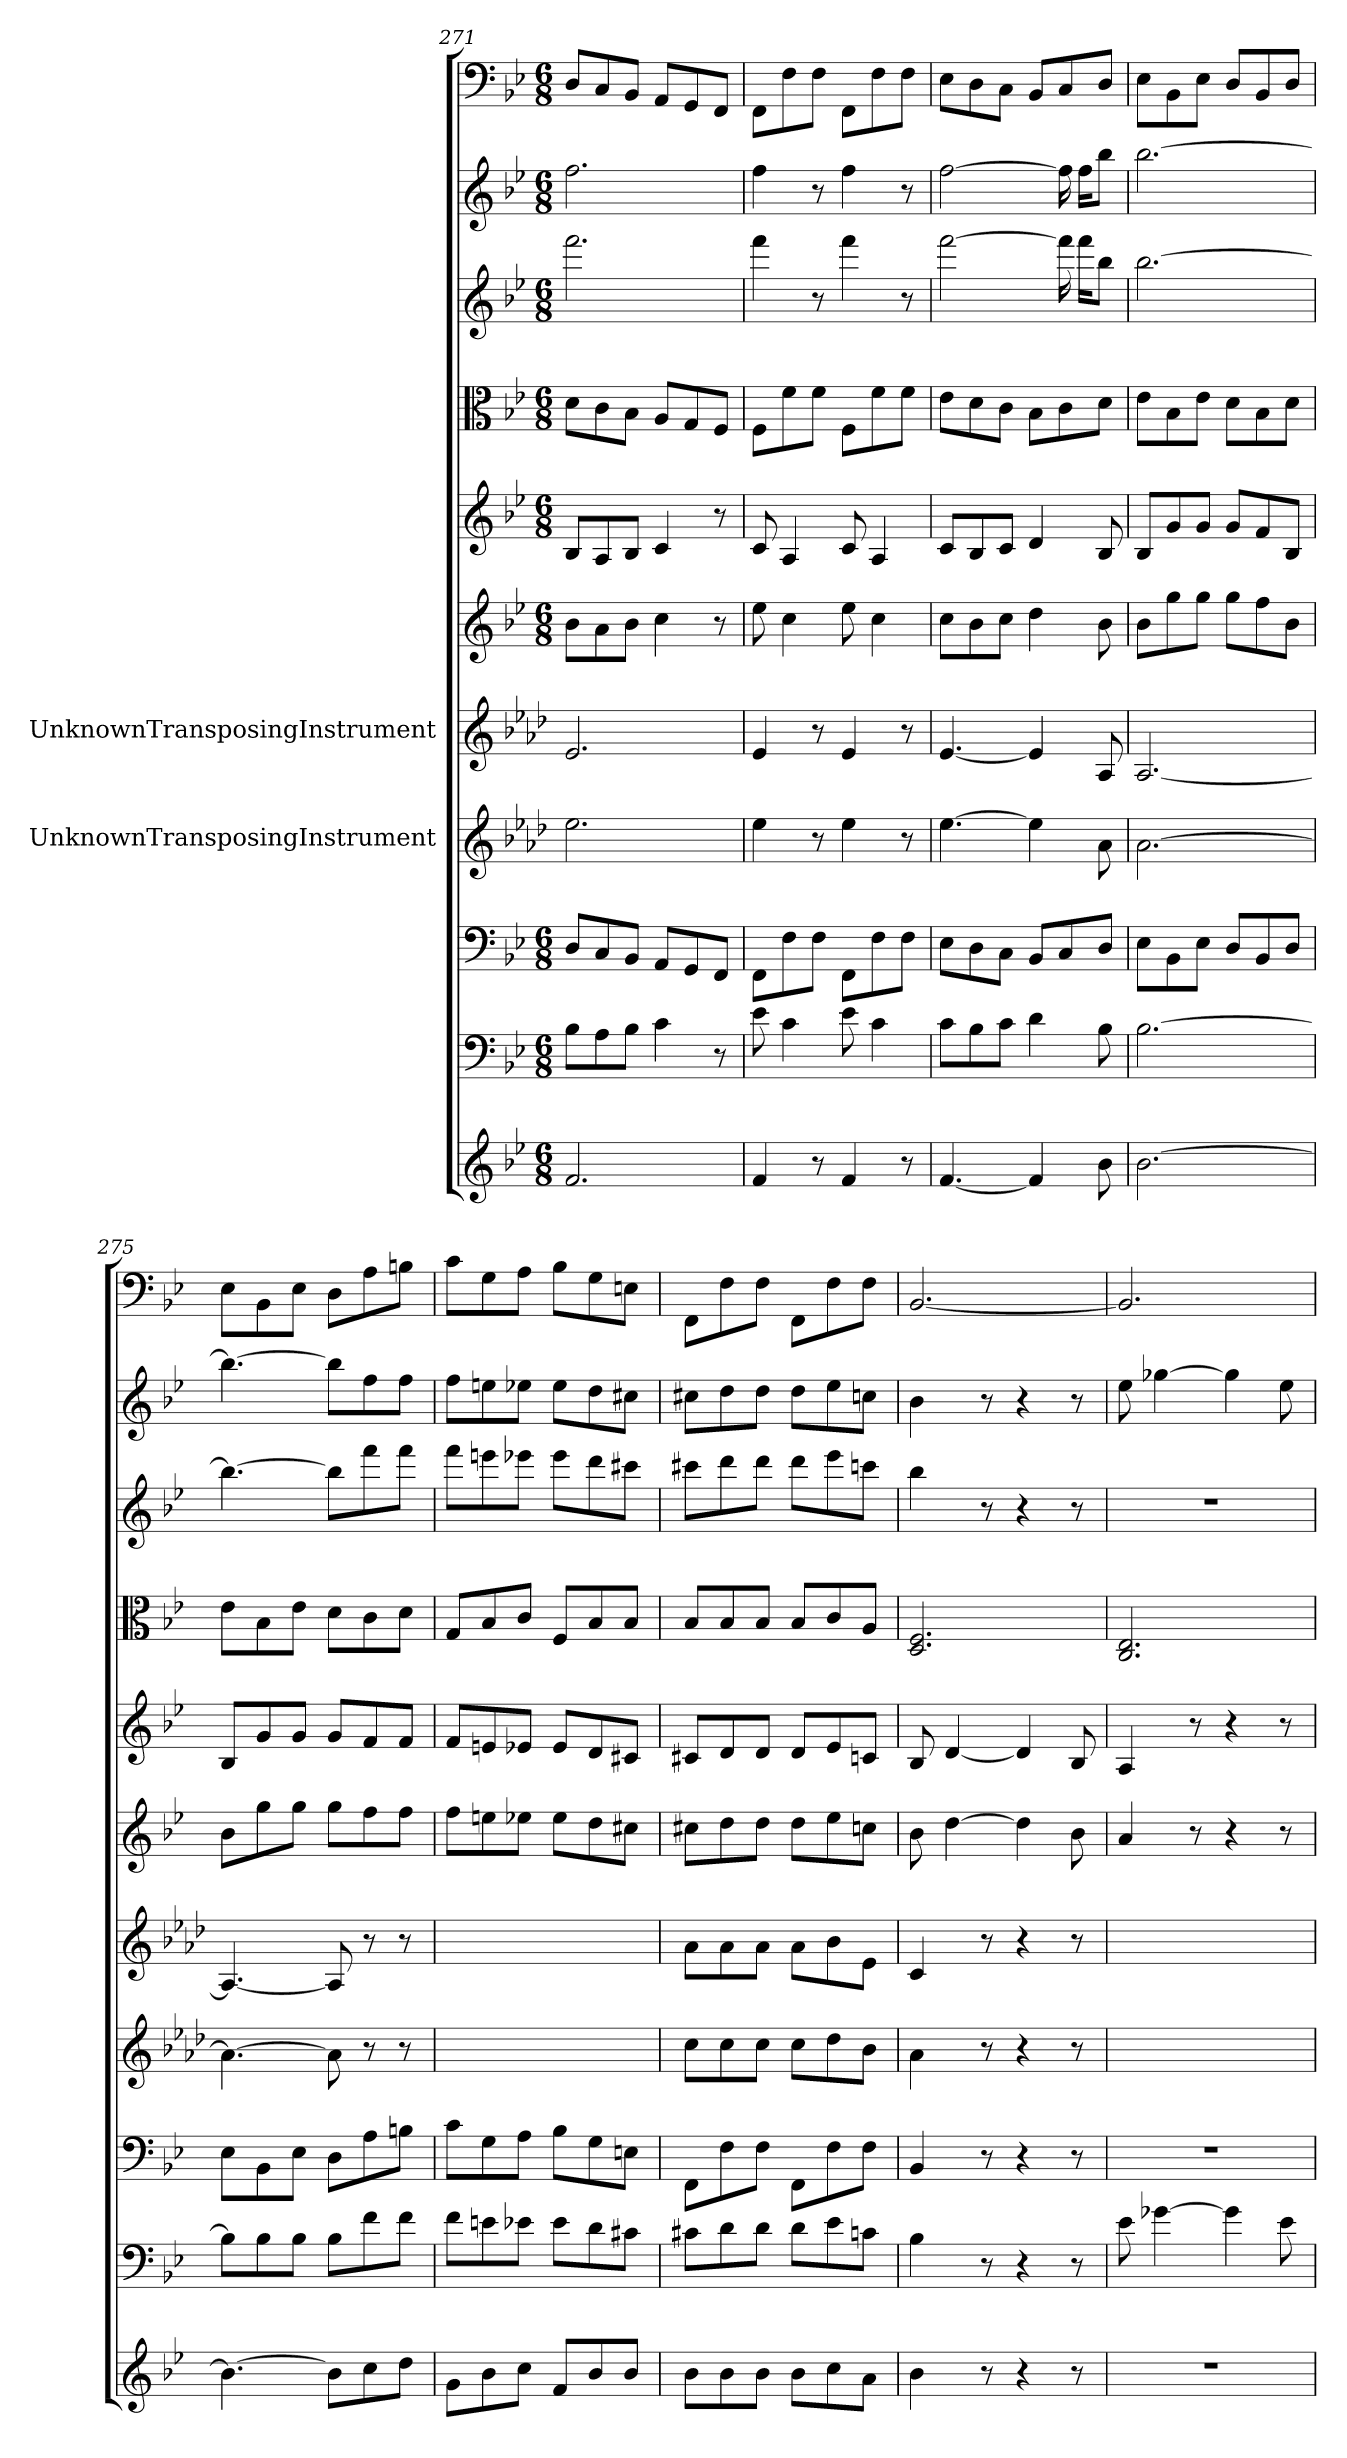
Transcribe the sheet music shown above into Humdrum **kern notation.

**kern	**kern	**kern	**kern	**kern	**kern	**kern	**kern	**kern	**kern	**kern
*part11	*part10	*part9	*part8	*part7	*part6	*part5	*part4	*part3	*part2	*part1
*staff11	*staff10	*staff9	*staff8	*staff7	*staff6	*staff5	*staff4	*staff3	*staff2	*staff1
*	*	*	*I"UnknownTransposingInstrument	*I"UnknownTransposingInstrument	*	*	*	*	*	*
*clefG2	*clefF4	*clefF4	*clefG2	*clefG2	*clefG2	*clefG2	*clefC3	*clefG2	*clefG2	*clefF4
*	*	*	*ITrd-1c-2	*ITrd-1c-2	*	*	*	*	*	*
*k[b-e-]	*k[b-e-]	*k[b-e-]	*k[b-e-]	*k[b-e-]	*k[b-e-]	*k[b-e-]	*k[b-e-]	*k[b-e-]	*k[b-e-]	*k[b-e-]
*B-:	*B-:	*B-:	*	*	*B-:	*B-:	*B-:	*B-:	*B-:	*B-:
*M6/8	*M6/8	*M6/8	*	*	*M6/8	*M6/8	*M6/8	*M6/8	*M6/8	*M6/8
=271	=271	=271	=271	=271	=271	=271	=271	=271	=271	=271
2.f/	8B-\L	8D/L	2.ff\	2.f/	8b-\L	8B-/L	8d\L	2.fff\	2.ff\	8D/L
.	8A\	8C/	.	.	8a\	8A/	8c\	.	.	8C/
.	8B-\J	8BB-/J	.	.	8b-\J	8B-/J	8B-\J	.	.	8BB-/J
.	4c\	8AA/L	.	.	4cc\	4c/	8A/L	.	.	8AA/L
.	.	8GG/	.	.	.	.	8G/	.	.	8GG/
.	8r	8FF/J	.	.	8r	8r	8F/J	.	.	8FF/J
=272	=272	=272	=272	=272	=272	=272	=272	=272	=272	=272
4f/	8e-\	8FF\L	4ff\	4f/	8ee-\	8c/	8F\L	4fff\	4ff\	8FF\L
.	4c\	8F\	.	.	4cc\	4A/	8f\	.	.	8F\
8r	.	8F\J	8r	8r	.	.	8f\J	8r	8r	8F\J
4f/	8e-\	8FF\L	4ff\	4f/	8ee-\	8c/	8F\L	4fff\	4ff\	8FF\L
.	4c\	8F\	.	.	4cc\	4A/	8f\	.	.	8F\
8r	.	8F\J	8r	8r	.	.	8f\J	8r	8r	8F\J
=273	=273	=273	=273	=273	=273	=273	=273	=273	=273	=273
[4.f/	8c\L	8E-\L	[4.ff\	[4.f/	8cc\L	8c/L	8e-\L	[2fff\	[2ff\	8E-\L
.	8B-\	8D\	.	.	8b-\	8B-/	8d\	.	.	8D\
.	8c\J	8C\J	.	.	8cc\J	8c/J	8c\J	.	.	8C\J
4f/]	4d\	8BB-/L	4ff\]	4f/]	4dd\	4d/	8B-\L	.	.	8BB-/L
.	.	8C/	.	.	.	.	8c\	16fff]	16ff]	8C/
.	.	.	.	.	.	.	.	16fff\KL	16ff\KL	.
8b-\	8B-\	8D/J	8b-\	8B-/	8b-\	8B-/	8d\J	8bb-\J	8bb-\J	8D/J
=274	=274	=274	=274	=274	=274	=274	=274	=274	=274	=274
[2.b-\	[2.B-\	8E-\L	[2.b-\	[2.B-/	8b-\L	8B-/L	8e-\L	[2.bb-\	[2.bb-\	8E-\L
.	.	8BB-\	.	.	8gg\	8g/	8B-\	.	.	8BB-\
.	.	8E-\J	.	.	8gg\J	8g/J	8e-\J	.	.	8E-\J
.	.	8D/L	.	.	8gg\L	8g/L	8d\L	.	.	8D/L
.	.	8BB-/	.	.	8ff\	8f/	8B-\	.	.	8BB-/
.	.	8D/J	.	.	8b-\J	8B-/J	8d\J	.	.	8D/J
=275	=275	=275	=275	=275	=275	=275	=275	=275	=275	=275
4.b-\_	8B-\L]	8E-\L	4.b-\_	4.B-/_	8b-\L	8B-/L	8e-\L	4.bb-\_	4.bb-\_	8E-\L
.	8B-\	8BB-\	.	.	8gg\	8g/	8B-\	.	.	8BB-\
.	8B-\J	8E-\J	.	.	8gg\J	8g/J	8e-\J	.	.	8E-\J
8b-\L]	8B-\L	8D\L	8b-\]	8B-/]	8gg\L	8g/L	8d\L	8bb-\L]	8bb-\L]	8D\L
8cc\	8f\	8A\	8r	8r	8ff\	8f/	8c\	8fff\	8ff\	8A\
8dd\J	8f\J	8Bn\J	8r	8r	8ff\J	8f/J	8d\J	8fff\J	8ff\J	8Bn\J
=276	=276	=276	=276	=276	=276	=276	=276	=276	=276	=276
8g\L	8f\L	8c\L	2.r	2.r	8ff\L	8f/L	8G/L	8fff\L	8ff\L	8c\L
8b-\	8en\	8G\	.	.	8een\	8en/	8B-/	8eeen\	8een\	8G\
8cc\J	8e-X\J	8A\J	.	.	8ee-X\J	8e-X/J	8c/J	8eee-X\J	8ee-X\J	8A\J
8f/L	8e-\L	8B-\L	.	.	8ee-\L	8e-/L	8F/L	8eee-\L	8ee-\L	8B-\L
8b-/	8d\	8G\	.	.	8dd\	8d/	8B-/	8ddd\	8dd\	8G\
8b-/J	8c#X\J	8En\J	.	.	8cc#X\J	8c#X/J	8B-/J	8ccc#X\J	8cc#X\J	8En\J
=277	=277	=277	=277	=277	=277	=277	=277	=277	=277	=277
8b-\L	8c#X\L	8FF\L	8dd\L	8b-\L	8cc#X\L	8c#X/L	8B-/L	8ccc#X\L	8cc#X\L	8FF\L
8b-\	8d\	8F\	8dd\	8b-\	8dd\	8d/	8B-/	8ddd\	8dd\	8F\
8b-\J	8d\J	8F\J	8dd\J	8b-\J	8dd\J	8d/J	8B-/J	8ddd\J	8dd\J	8F\J
8b-\L	8d\L	8FF\L	8dd\L	8b-\L	8dd\L	8d/L	8B-/L	8ddd\L	8dd\L	8FF\L
8cc\	8e-\	8F\	8ee-\	8cc\	8ee-\	8e-/	8c/	8eee-\	8ee-\	8F\
8a\J	8cn\J	8F\J	8cc\J	8f\J	8ccn\J	8cn/J	8A/J	8cccn\J	8ccn\J	8F\J
=278	=278	=278	=278	=278	=278	=278	=278	=278	=278	=278
4b-\	4B-\	4BB-/	4b-\	4d/	8b-\	8B-/	2.D/ 2.F/	4bb-\	4b-\	[2.BB-/
.	.	.	.	.	[4dd\	[4d/	.	.	.	.
8r	8r	8r	8r	8r	.	.	.	8r	8r	.
4r	4r	4r	4r	4r	4dd\]	4d/]	.	4r	4r	.
8r	8r	8r	8r	8r	8b-\	8B-/	.	8r	8r	.
=279	=279	=279	=279	=279	=279	=279	=279	=279	=279	=279
2.r	8e-\	2.r	2.r	2.r	4a/	4A/	2.C/ 2.E-/	2.r	8ee-\	2.BB-/]
.	[4g-X\	.	.	.	.	.	.	.	[4gg-X\	.
.	.	.	.	.	8r	8r	.	.	.	.
.	4g-\]	.	.	.	4r	4r	.	.	4gg-\]	.
.	8e-\	.	.	.	8r	8r	.	.	8ee-\	.
=	=	=	=	=	=	=	=	=	=	=
*-	*-	*-	*-	*-	*-	*-	*-	*-	*-	*-
